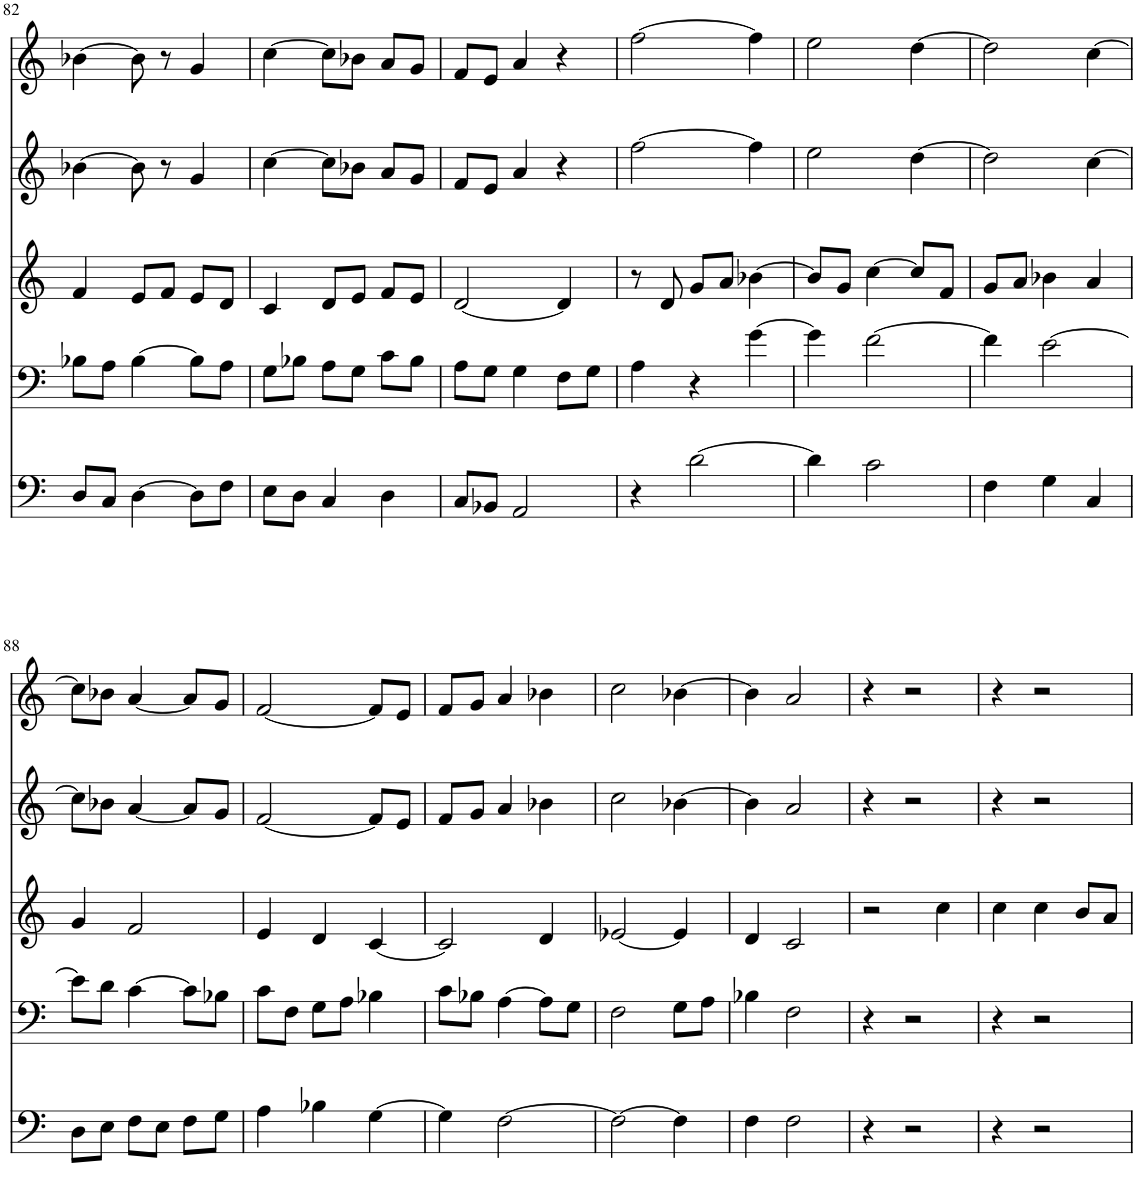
**kern	**kern	**kern	**kern	**kern
*part5	*part4	*part3	*part2	*part1
*staff5	*staff4	*staff3	*staff2	*staff1
*I"Bass 1	*I"Tenor 1	*I"Alto 1	*I"Sop 2	*I"Treble 1
!!LO:PB:g=z
*clefF4	*clefF4	*clefG2	*clefG2	*clefG2
*	*Trd4c7	*Trd1c2	*	*Trd-7c-12
*k[]	*k[]	*k[]	*k[]	*k[]
*M3/4	*M3/4	*M3/4	*M3/4	*M3/4
=82	=82	=82	=82	=82
8D/L	8B-X\L	4f/	[4b-X\	[4b-X\
8C/J	8A\J	.	.	.
[4D\	[4B-\	8e/L	8b-\]	8b-\]
.	.	8f/J	8r	8r
8D\L]	8B-\L]	8e/L	4g/	4g/
8F\J	8A\J	8d/J	.	.
=83	=83	=83	=83	=83
8E\L	8G\L	4c/	[4cc\	[4cc\
8D\J	8B-X\J	.	.	.
4C/	8A\L	8d/L	8cc\L]	8cc\L]
.	8G\J	8e/J	8b-X\J	8b-X\J
4D\	8c\L	8f/L	8a/L	8a/L
.	8B-\J	8e/J	8g/J	8g/J
=84	=84	=84	=84	=84
8C/L	8A\L	[2d/	8f/L	8f/L
8BB-X/J	8G\J	.	8e/J	8e/J
2AA/	4G\	.	4a/	4a/
.	8F\L	4d/]	4r	4r
.	8G\J	.	.	.
=85	=85	=85	=85	=85
4r	4A\	8r	[2ff\	[2ff\
.	.	8d/	.	.
[2d\	4r	8g/L	.	.
.	.	8a/J	.	.
.	[4g\	[4b-X\	4ff\]	4ff\]
=86	=86	=86	=86	=86
4d\]	4g\]	8b-/L]	2ee\	2ee\
.	.	8g/J	.	.
2c\	[2f\	[4cc\	.	.
.	.	8cc/L]	[4dd\	[4dd\
.	.	8f/J	.	.
=87	=87	=87	=87	=87
4F\	4f\]	8g/L	2dd\]	2dd\]
.	.	8a/J	.	.
4G\	[2e\	4b-X\	.	.
4C/	.	4a/	[4cc\	[4cc\
!!LO:LB:g=z
=88	=88	=88	=88	=88
8D\L	8e\L]	4g/	8cc\L]	8cc\L]
8E\J	8d\J	.	8b-X\J	8b-X\J
8F\L	[4c\	2f/	[4a/	[4a/
8E\J	.	.	.	.
8F\L	8c\L]	.	8a/L]	8a/L]
8G\J	8B-X\J	.	8g/J	8g/J
=89	=89	=89	=89	=89
4A\	8c\L	4e/	[2f/	[2f/
.	8F\J	.	.	.
4B-X\	8G\L	4d/	.	.
.	8A\J	.	.	.
[4G\	4B-X\	[4c/	8f/L]	8f/L]
.	.	.	8e/J	8e/J
=90	=90	=90	=90	=90
4G\]	8c\L	2c/]	8f/L	8f/L
.	8B-X\J	.	8g/J	8g/J
[2F\	[4A\	.	4a/	4a/
.	8A\L]	4d/	4b-X\	4b-X\
.	8G\J	.	.	.
=91	=91	=91	=91	=91
2F\_	2F\	[2e-X/	2cc\	2cc\
4F\]	8G\L	4e-/]	[4b-X\	[4b-X\
.	8A\J	.	.	.
=92	=92	=92	=92	=92
4F\	4B-X\	4d/	4b-\]	4b-\]
2F\	2F\	2c/	2a/	2a/
=93	=93	=93	=93	=93
4r	4r	2r	4r	4r
2r	2r	.	2r	2r
.	.	4cc\	.	.
=94	=94	=94	=94	=94
4r	4r	4cc\	4r	4r
2r	2r	4cc\	2r	2r
.	.	8b/L	.	.
.	.	8a/J	.	.
=	=	=	=	=
*-	*-	*-	*-	*-
